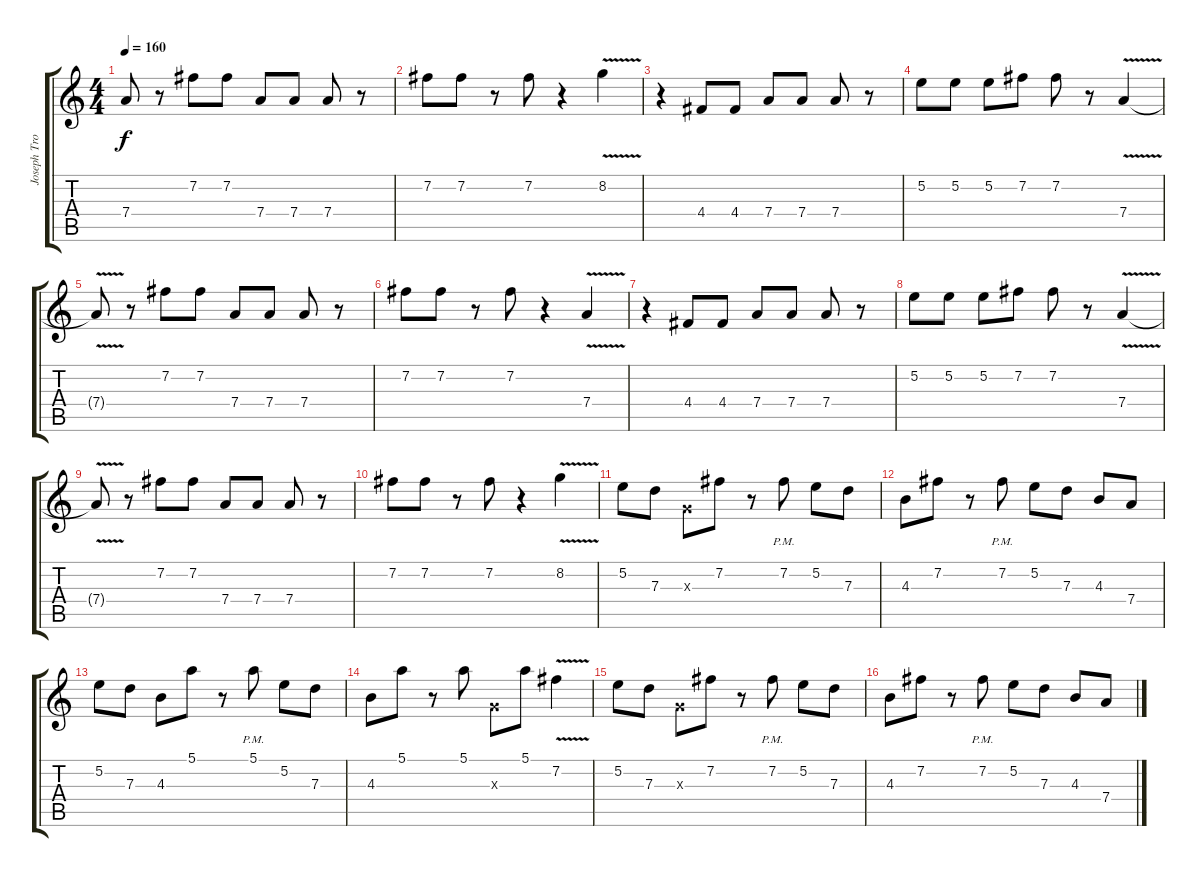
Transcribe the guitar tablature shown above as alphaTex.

\track ("Joseph Trohman (Lead Guitar)" "Joseph Tro") {instrument overdrivenguitar}
\staff {score tabs}
\tuning (E4 B3 G3 D3 A2 D2) {hide}
\ts (4 4)
\tempo 160
\clef g2
\ks c
7.4{t}.8{dy f} r.8 7.2.8 7.2.8 7.4.8 7.4.8 7.4.8 r.8 |
7.2.8 7.2.8 r.8 7.2.8 r.4 8.2{v}.4 |
r.4 4.4.8 4.4.8 7.4.8 7.4.8 7.4.8 r.8 |
5.2.8 5.2.8 5.2.8 7.2.8 7.2.8 r.8 7.4{v}.4 |
7.4{t}.8 r.8 7.2.8 7.2.8 7.4.8 7.4.8 7.4.8 r.8 |
7.2.8 7.2.8 r.8 7.2.8 r.4 7.4{v}.4 |
r.4 4.4.8 4.4.8 7.4.8 7.4.8 7.4.8 r.8 |
5.2.8 5.2.8 5.2.8 7.2.8 7.2.8 r.8 7.4{v}.4 |
7.4{t}.8 r.8 7.2.8 7.2.8 7.4.8 7.4.8 7.4.8 r.8 |
7.2.8 7.2.8 r.8 7.2.8 r.4 8.2{v}.4 |
5.2.8{balance 0} 7.3.8 0.3{x}.8 7.2.8 r.8 7.2{pm}.8 5.2.8 7.3.8 |
4.3.8 7.2.8 r.8 7.2{pm}.8 5.2.8 7.3.8 4.3.8 7.4.8 |
5.2.8 7.3.8 4.3.8 5.1.8 r.8 5.1{pm}.8 5.2.8 7.3.8 |
4.3.8 5.1.8 r.8 5.1.8 0.3{x}.8 5.1.8 7.2{v}.4 |
5.2.8 7.3.8 0.3{x}.8 7.2.8 r.8 7.2{pm}.8 5.2.8 7.3.8 |
4.3.8 7.2.8 r.8 7.2{pm}.8 5.2.8 7.3.8 4.3.8 7.4.8
